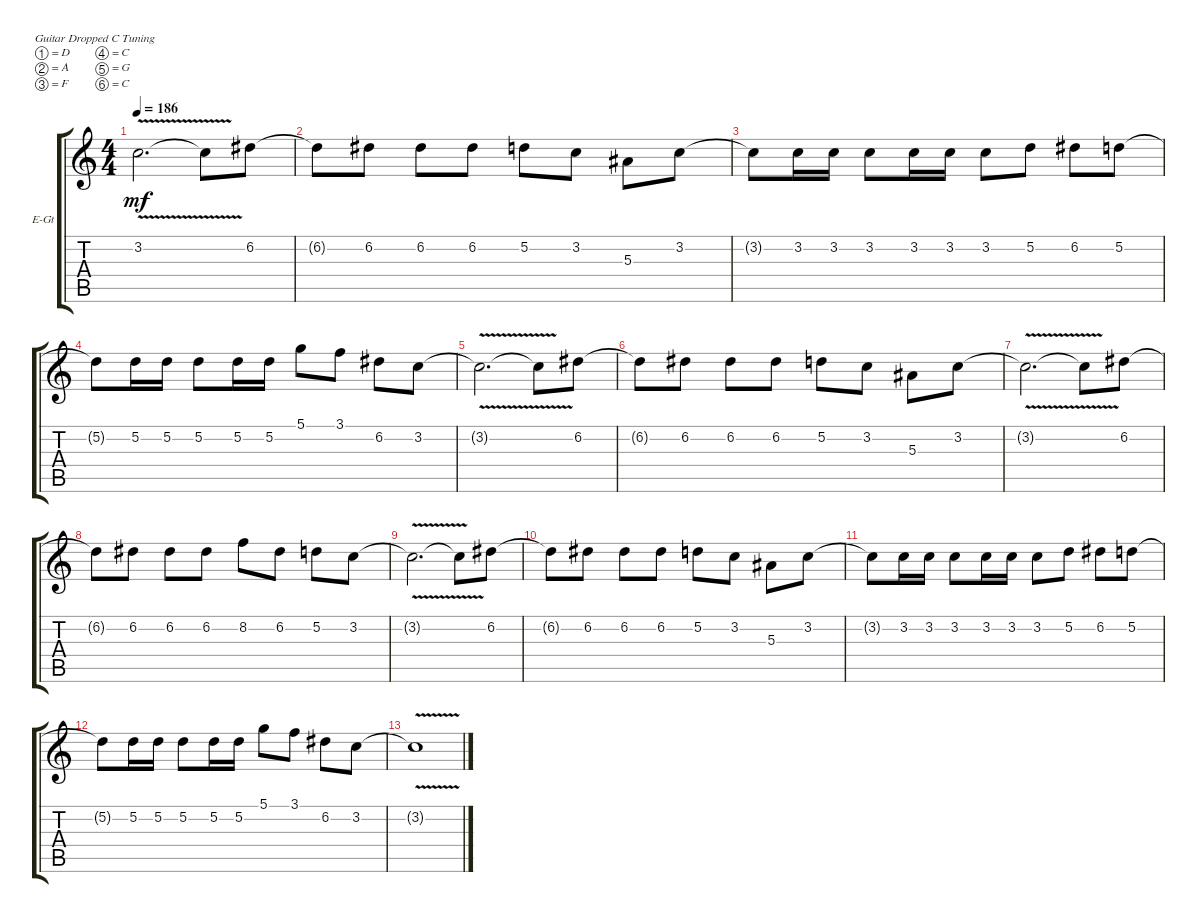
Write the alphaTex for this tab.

\defaultSystemsLayout 4
\bracketExtendMode groupsimilarinstruments
\firstSystemTrackNameOrientation horizontal
\otherSystemsTrackNameOrientation horizontal
\track ("Electric Guitar" "E-Gt") {instrument distortionguitar}
\staff {score tabs}
\tuning (D4 A3 F3 C3 G2 C2)
\ts (4 4)
\tempo 186
\clef g2
\scale
0.333333
\ks c
3.2{v t}.2{d dy mf} 3.2{t}.8 6.2.8 |
\scale
0.333333 6.2{t}.8 6.2.8 6.2.8 6.2.8 5.2.8 3.2.8 5.3.8 3.2.8 |
\scale
0.333333 3.2{t}.8 3.2.16 3.2.16 3.2.8 3.2.16 3.2.16 3.2.8 5.2.8 6.2.8 5.2.8 |
5.2{t}.8 5.2.16 5.2.16 5.2.8 5.2.16 5.2.16 5.1.8 3.1.8 6.2.8 3.2.8 |
3.2{v t}.2{d} 3.2{t}.8 6.2.8 |
6.2{t}.8 6.2.8 6.2.8 6.2.8 5.2.8 3.2.8 5.3.8 3.2.8 |
3.2{v t}.2{d} 3.2{t}.8 6.2.8 |
6.2{t}.8 6.2.8 6.2.8 6.2.8 8.2.8 6.2.8 5.2.8 3.2.8 |
3.2{v t}.2{d} 3.2{t}.8 6.2.8 |
6.2{t}.8 6.2.8 6.2.8 6.2.8 5.2.8 3.2.8 5.3.8 3.2.8 |
3.2{t}.8 3.2.16 3.2.16 3.2.8 3.2.16 3.2.16 3.2.8 5.2.8 6.2.8 5.2.8 |
5.2{t}.8 5.2.16 5.2.16 5.2.8 5.2.16 5.2.16 5.1.8 3.1.8 6.2.8 3.2.8 |
3.2{v t}.1
